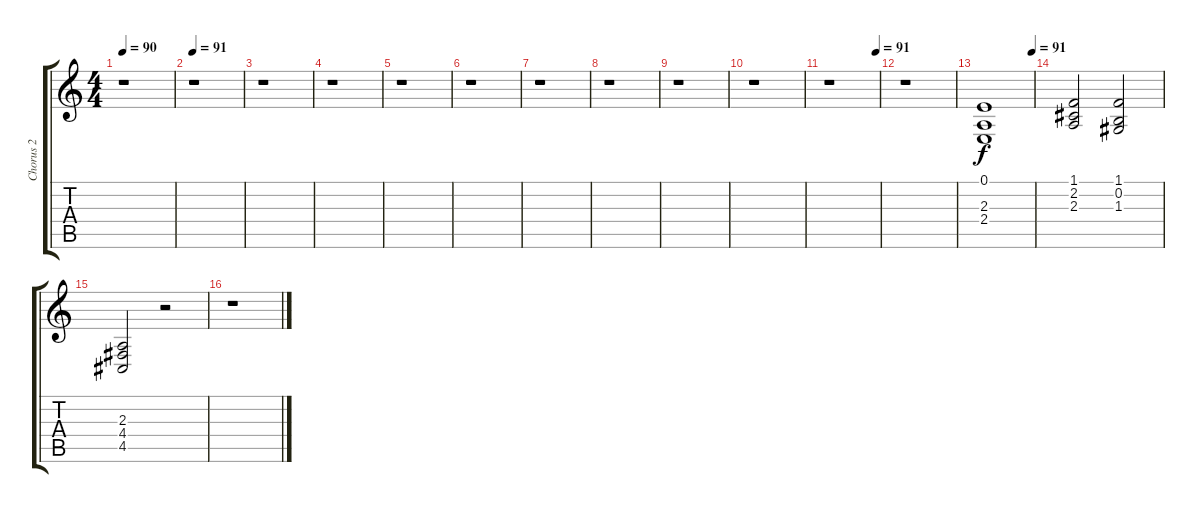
\track ("Chorus 2" "Chorus 2") {instrument synthvoice}
\staff {score tabs}
\tuning (E4 B3 G3 D3 A2 E2) {hide}
\ts (4 4)
\tempo 90
\clef g2
\ks c
r.1{dy f} |
\tempo 91
r.1 |
r.1 |
r.1 |
r.1 |
r.1 |
r.1 |
r.1 |
r.1 |
r.1 |
\tempo (91 0.9479166666666666)
r.1 |
r.1 |
\tempo (91 0.9791666666666666)
(0.1 2.3 2.4).1 |
(1.1 2.2 2.3).2 (1.1 0.2 1.3).2 |
(2.3 4.4 4.5).2 r.2 |
r.1
